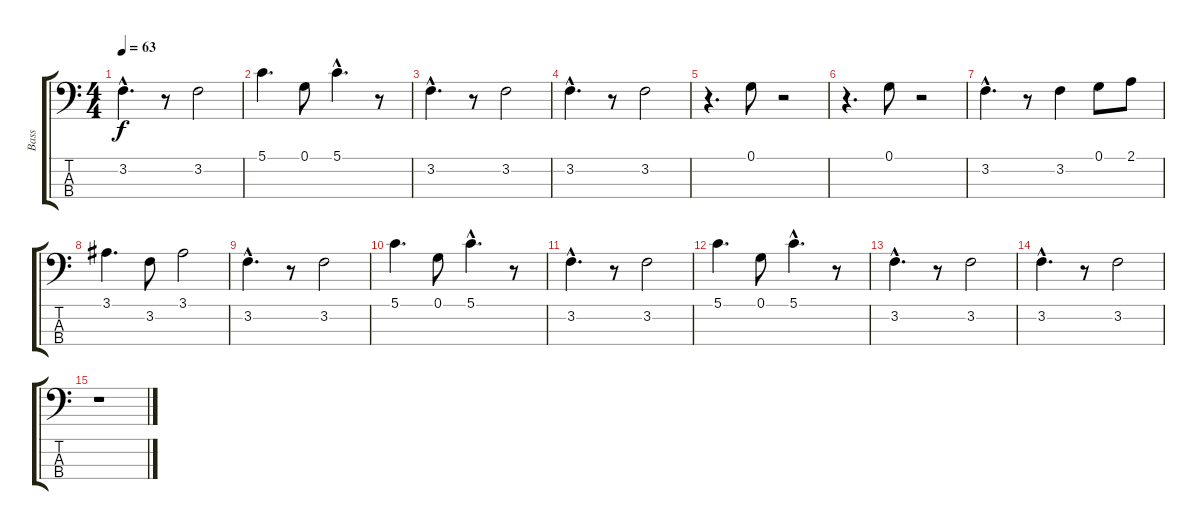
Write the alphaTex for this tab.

\track ("Bass" "Bass") {instrument acousticbass}
\staff {score tabs}
\tuning (G2 D2 A1 E1) {hide}
\ts (4 4)
\tempo 63
\clef f4
\ks c
3.2{hac}.4{d dy f} r.8 3.2.2 |
5.1.4{d} 0.1.8 5.1{hac}.4{d} r.8 |
3.2{hac}.4{d} r.8 3.2.2 |
3.2{hac}.4{d} r.8 3.2.2 |
r.4{d} 0.1.8 r.2 |
r.4{d} 0.1.8 r.2 |
3.2{hac}.4{d} r.8 3.2.4 0.1.8 2.1.8 |
3.1.4{d} 3.2.8 3.1.2 |
3.2{hac}.4{d} r.8 3.2.2 |
5.1.4{d} 0.1.8 5.1{hac}.4{d} r.8 |
3.2{hac}.4{d} r.8 3.2.2 |
5.1.4{d} 0.1.8 5.1{hac}.4{d} r.8 |
3.2{hac}.4{d} r.8 3.2.2 |
3.2{hac}.4{d} r.8 3.2.2 |
r.1
